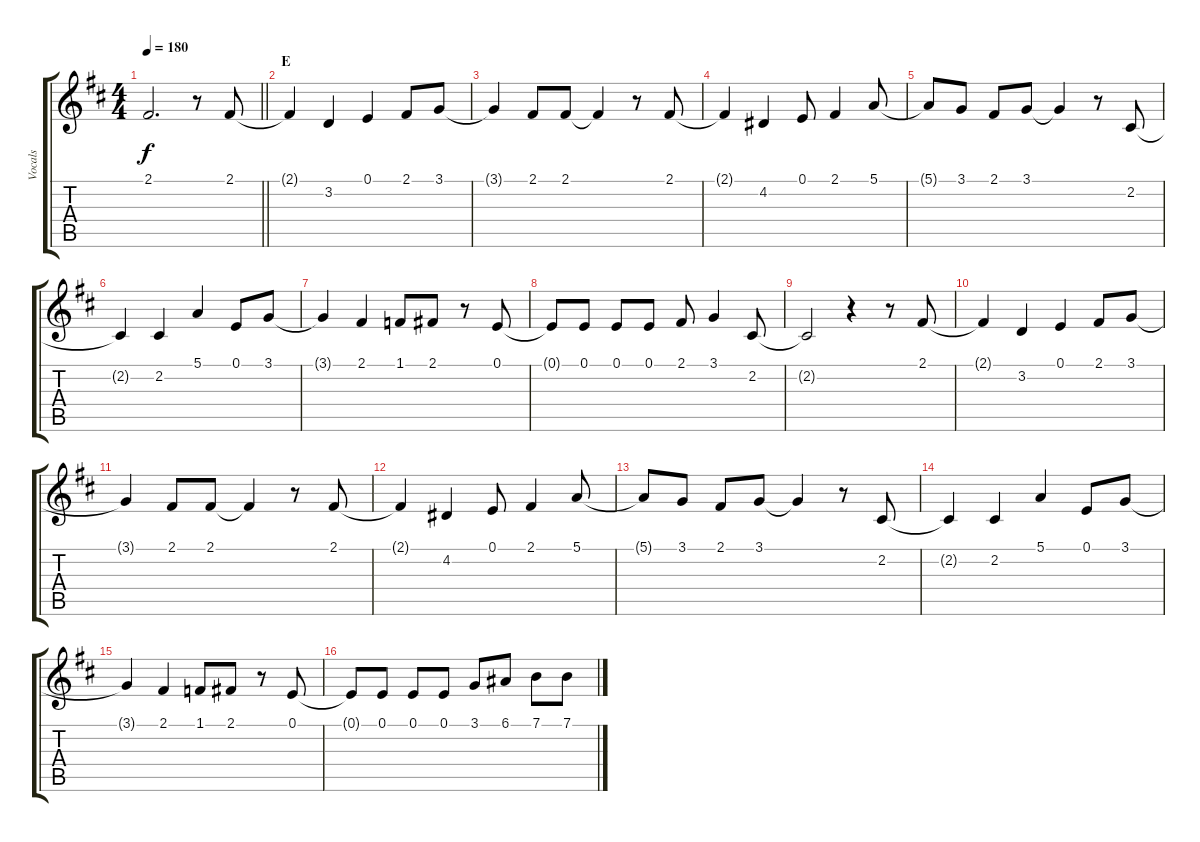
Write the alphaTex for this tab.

\track ("Vocals" "Vocals") {instrument voiceoohs}
\staff {score tabs}
\tuning (E4 B3 G3 D3 A2 E2) {hide}
\ts (4 4)
\tempo 180
\clef g2
\barLineRight lightlight
\ks d
2.1{t}.2{d dy f} r.8 2.1.8 |
\section ("" "E")
2.1{t}.4 3.2.4 0.1.4 2.1.8 3.1.8 |
3.1{t}.4 2.1.8 2.1.8 2.1{t}.4 r.8 2.1.8 |
2.1{t}.4 4.2.4 0.1.8 2.1.4 5.1.8 |
5.1{t}.8 3.1.8 2.1.8 3.1.8 3.1{t}.4 r.8 2.2.8 |
2.2{t}.4 2.2.4 5.1.4 0.1.8 3.1.8 |
3.1{t}.4 2.1.4 1.1.8 2.1.8 r.8 0.1.8 |
0.1{t}.8 0.1.8 0.1.8 0.1.8 2.1.8 3.1.4 2.2.8 |
2.2{t}.2 r.4 r.8 2.1.8 |
2.1{t}.4 3.2.4 0.1.4 2.1.8 3.1.8 |
3.1{t}.4 2.1.8 2.1.8 2.1{t}.4 r.8 2.1.8 |
2.1{t}.4 4.2.4 0.1.8 2.1.4 5.1.8 |
5.1{t}.8 3.1.8 2.1.8 3.1.8 3.1{t}.4 r.8 2.2.8 |
2.2{t}.4 2.2.4 5.1.4 0.1.8 3.1.8 |
3.1{t}.4 2.1.4 1.1.8 2.1.8 r.8 0.1.8 |
0.1{t}.8 0.1.8 0.1.8 0.1.8 3.1.8 6.1.8 7.1.8 7.1.8
